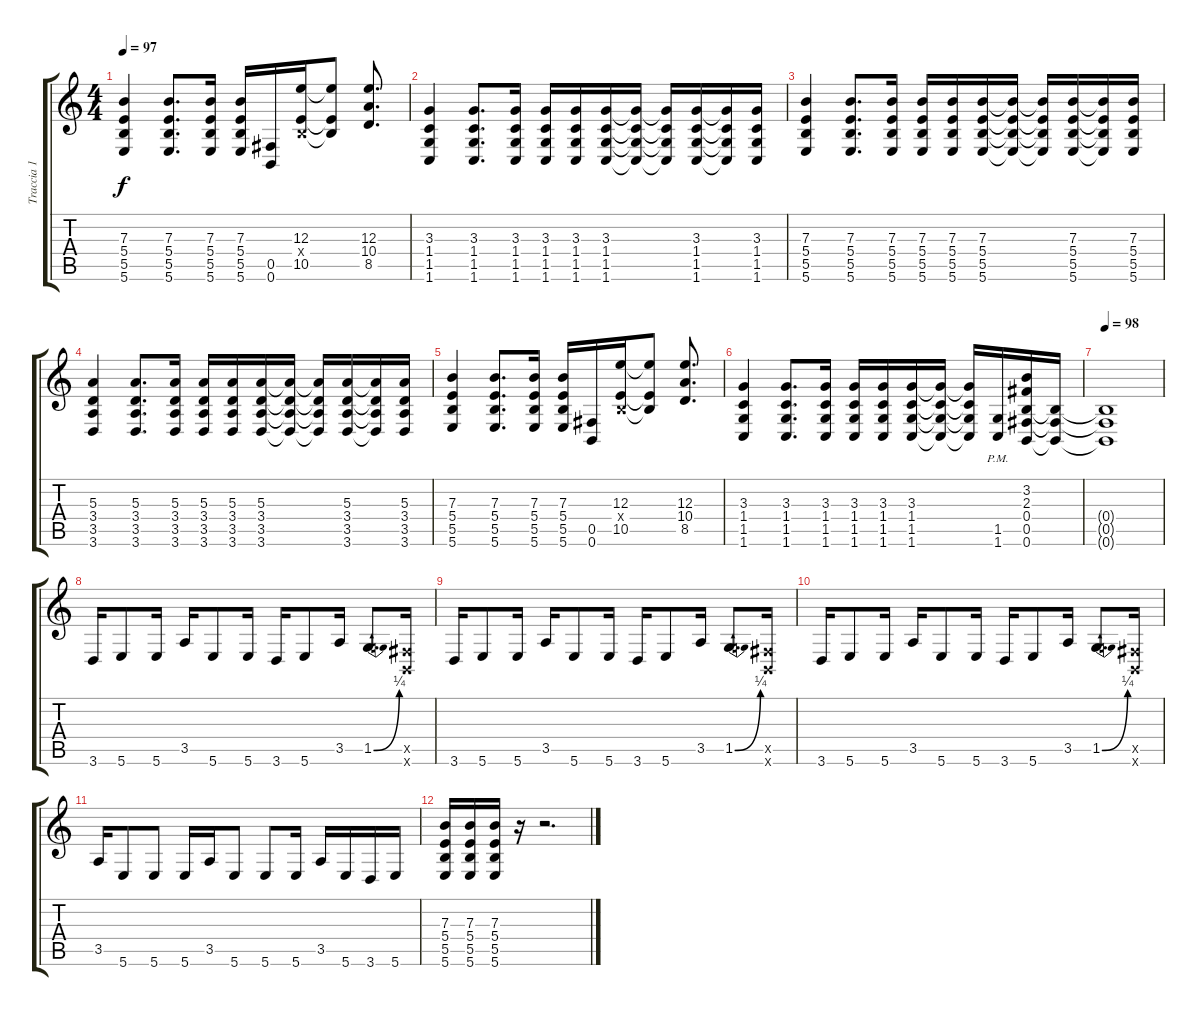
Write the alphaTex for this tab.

\track ("Traccia 1" "Traccia 1") {instrument distortionguitar}
\staff {score tabs}
\tuning (Db4 Ab3 E3 B2 Gb2 B1) {hide}
\ts (4 4)
\tempo 97
\clef g2
\ks c
(7.3 5.4 5.5 5.6).4{dy f} (7.3 5.4 5.5 5.6).8{d} (7.3 5.4 5.5 5.6).16 (7.3 5.4 5.5 5.6).16 (0.5 0.6).16 (12.3 0.4{x} 10.5).16 (12.3{t} 0.4{t} 10.5{t}).8 (12.3 10.4 8.5).8{d} |
(3.3 1.4 1.5 1.6).4 (3.3 1.4 1.5 1.6).8{d} (3.3 1.4 1.5 1.6).16 (3.3 1.4 1.5 1.6).16 (3.3 1.4 1.5 1.6).16 (3.3 1.4 1.5 1.6).16 (3.3{t} 1.4{t} 1.5{t} 1.6{t}).16 (3.3{t} 1.4{t} 1.5{t} 1.6{t}).16 (3.3 1.4 1.5 1.6).16 (3.3{t} 1.4{t} 1.5{t} 1.6{t}).16 (3.3 1.4 1.5 1.6).16 |
(7.3 5.4 5.5 5.6).4 (7.3 5.4 5.5 5.6).8{d} (7.3 5.4 5.5 5.6).16 (7.3 5.4 5.5 5.6).16 (7.3 5.4 5.5 5.6).16 (7.3 5.4 5.5 5.6).16 (7.3{t} 5.4{t} 5.5{t} 5.6{t}).16 (7.3{t} 5.4{t} 5.5{t} 5.6{t}).16 (7.3 5.4 5.5 5.6).16 (7.3{t} 5.4{t} 5.5{t} 5.6{t}).16 (7.3 5.4 5.5 5.6).16 |
(5.3 3.4 3.5 3.6).4 (5.3 3.4 3.5 3.6).8{d} (5.3 3.4 3.5 3.6).16 (5.3 3.4 3.5 3.6).16 (5.3 3.4 3.5 3.6).16 (5.3 3.4 3.5 3.6).16 (5.3{t} 3.4{t} 3.5{t} 3.6{t}).16 (5.3{t} 3.4{t} 3.5{t} 3.6{t}).16 (5.3 3.4 3.5 3.6).16 (5.3{t} 3.4{t} 3.5{t} 3.6{t}).16 (5.3 3.4 3.5 3.6).16 |
(7.3 5.4 5.5 5.6).4 (7.3 5.4 5.5 5.6).8{d} (7.3 5.4 5.5 5.6).16 (7.3 5.4 5.5 5.6).16 (0.5 0.6).16 (12.3 0.4{x} 10.5).16 (12.3{t} 0.4{t} 10.5{t}).8 (12.3 10.4 8.5).8{d} |
(3.3 1.4 1.5 1.6).4 (3.3 1.4 1.5 1.6).8{d} (3.3 1.4 1.5 1.6).16 (3.3 1.4 1.5 1.6).16 (3.3 1.4 1.5 1.6).16 (3.3 1.4 1.5 1.6).16 (3.3{t} 1.4{t} 1.5{t} 1.6{t}).16 (3.3{t} 1.4{t} 1.5{t} 1.6{t}).16 (1.5{pm} 1.6{pm}).16 (3.2 2.3 0.4 0.5 0.6).16 (0.4{t} 0.5{t} 0.6{t}).16 |
\tempo 98
(0.4{t} 0.5{t} 0.6{t}).1 |
3.6.16 5.6.8 5.6.16 3.5.16 5.6.8 5.6.16 3.6.16 5.6.8 3.5.16 1.5{be (bend 0 0 60 1)}.8{d} (0.5{x} 0.6{x}).16 |
3.6.16 5.6.8 5.6.16 3.5.16 5.6.8 5.6.16 3.6.16 5.6.8 3.5.16 1.5{be (bend 0 0 60 1)}.8{d} (0.5{x} 0.6{x}).16 |
3.6.16 5.6.8 5.6.16 3.5.16 5.6.8 5.6.16 3.6.16 5.6.8 3.5.16 1.5{be (bend 0 0 60 1)}.8{d} (0.5{x} 0.6{x}).16 |
3.5.16 5.6.8 5.6.8 5.6.16 3.5.16 5.6.8 5.6.8 5.6.16 3.5.16 5.6.16 3.6.16 5.6.16 |
(7.3 5.4 5.5 5.6).16 (7.3 5.4 5.5 5.6).16 (7.3 5.4 5.5 5.6).16 r.16 r.2{d}
